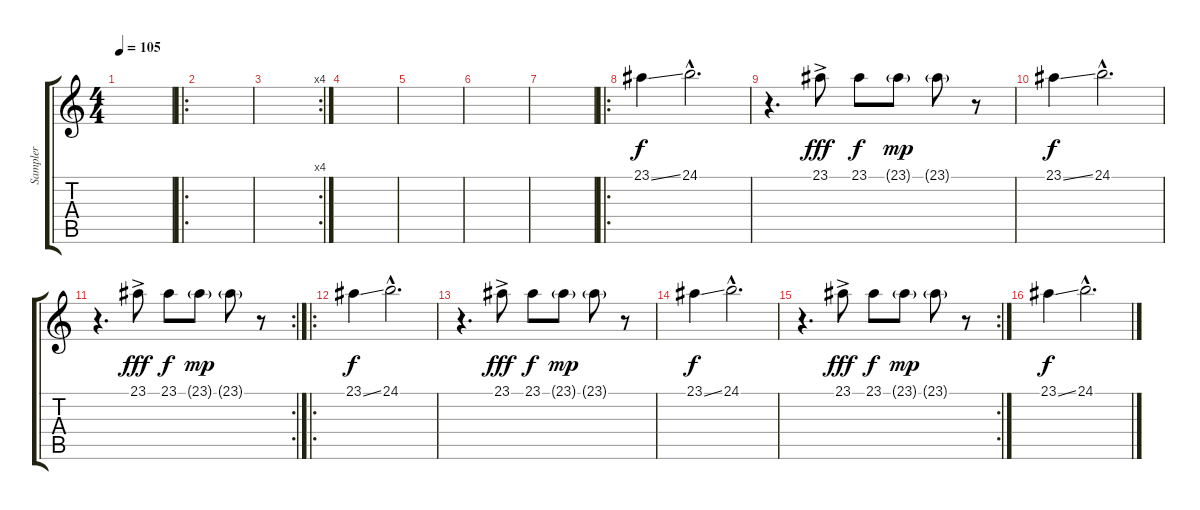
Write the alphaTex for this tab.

\track ("Sampler" "Sampler") {instrument lead6voice}
\staff {score tabs}
\tuning (B3 Gb3 D3 A2 E2 B1) {hide}
\ts (4 4)
\tempo 105
\clef g2
\ks c
|
\ro
|
\rc 4
|
|
|
|
|
\ro
23.1{ss}.4 24.1{hac}.2{d} |
r.4{d} 23.1{ac}.8{dy fff} 23.1.8{dy f} 23.1{g}.8{dy mp} 23.1{g}.8 r.8 |
23.1{ss}.4{dy f} 24.1{hac}.2{d} |
\rc 2
r.4{d} 23.1{ac}.8{dy fff} 23.1.8{dy f} 23.1{g}.8{dy mp} 23.1{g}.8 r.8 |
\ro
23.1{ss}.4{dy f} 24.1{hac}.2{d} |
r.4{d} 23.1{ac}.8{dy fff} 23.1.8{dy f} 23.1{g}.8{dy mp} 23.1{g}.8 r.8 |
23.1{ss}.4{dy f} 24.1{hac}.2{d} |
\rc 2
r.4{d} 23.1{ac}.8{dy fff} 23.1.8{dy f} 23.1{g}.8{dy mp} 23.1{g}.8 r.8 |
23.1{ss}.4{dy f} 24.1{hac}.2{d}
